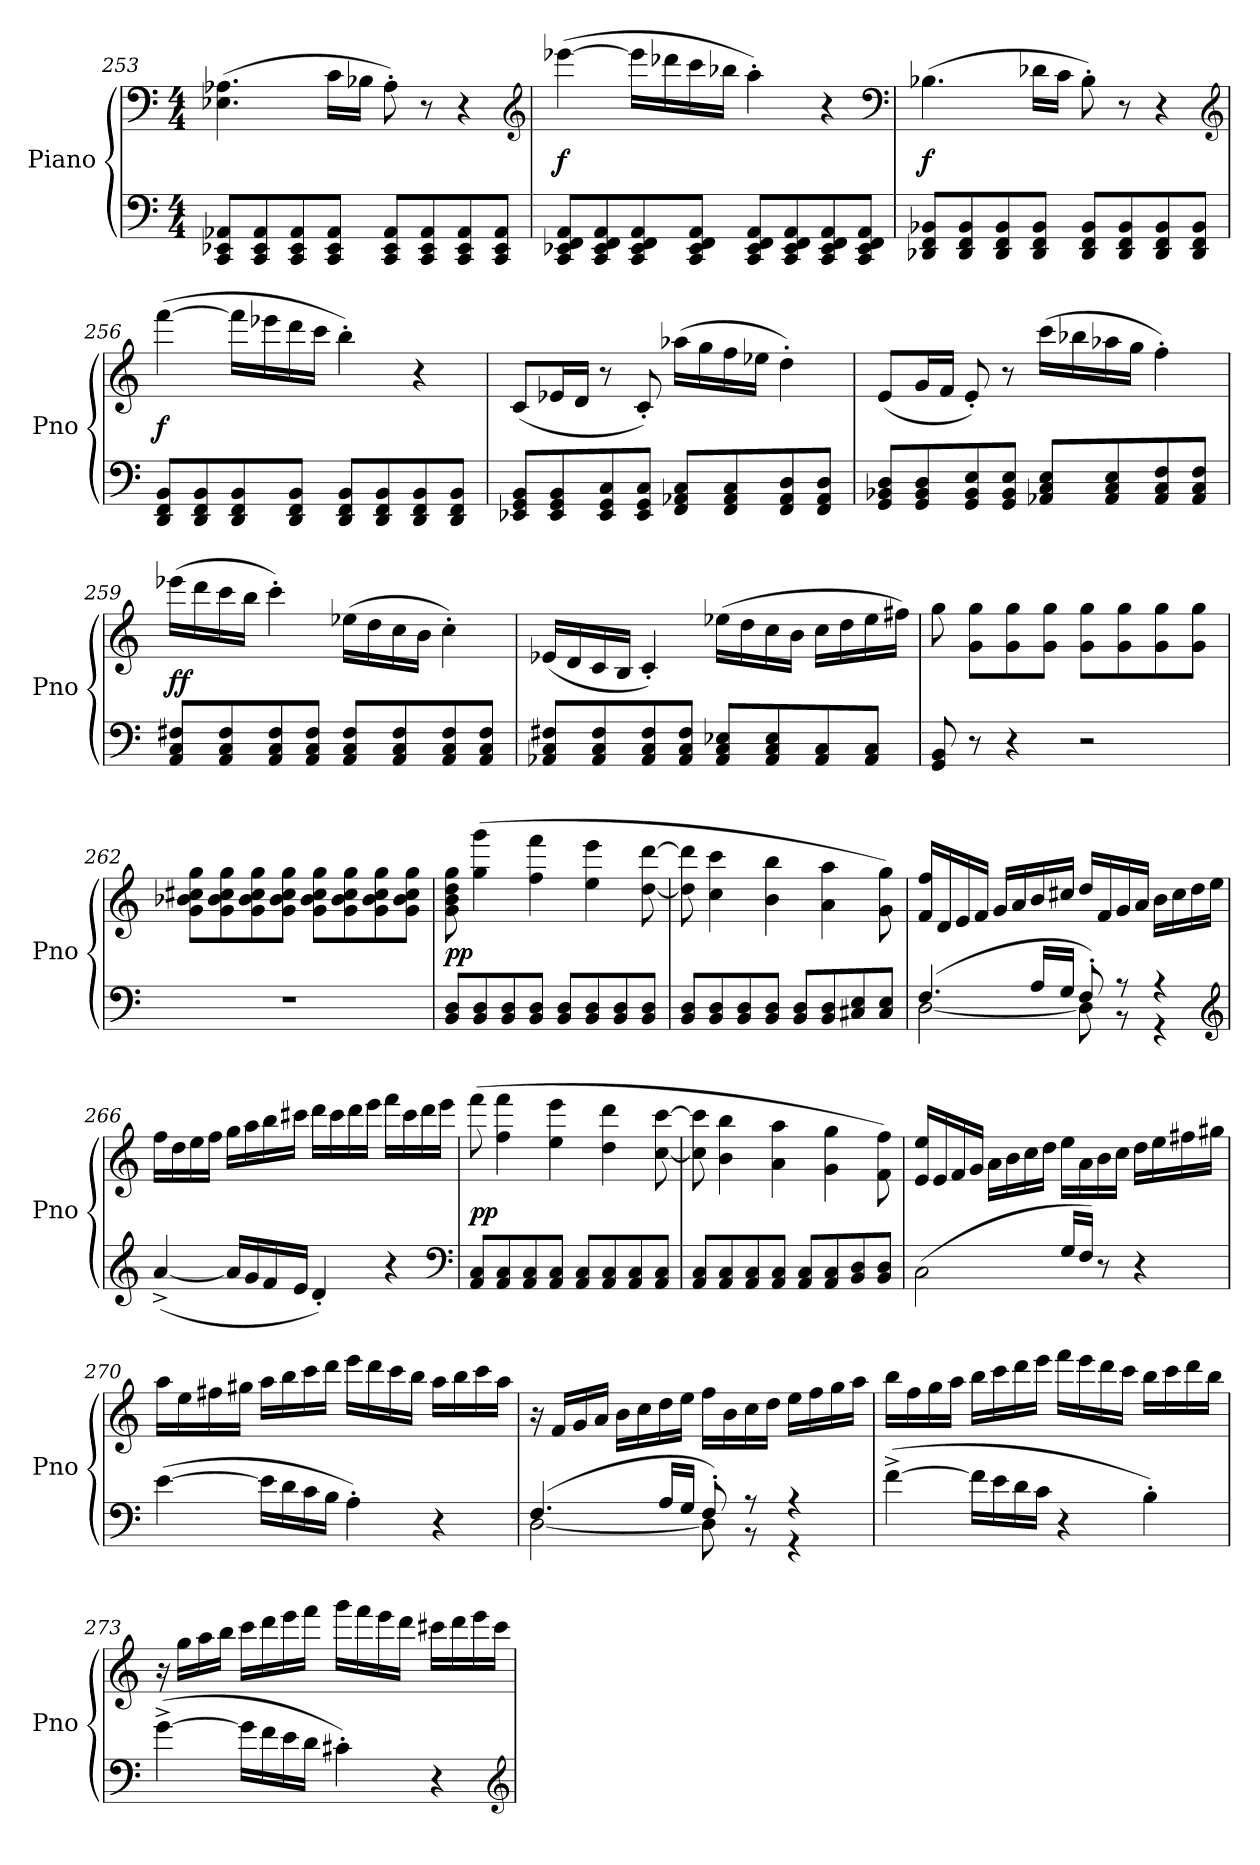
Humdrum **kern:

**kern	**kern	**dynam
*part1	*part1	*part1
*staff2	*staff1	*staff1/2
*I"Piano	*	*
*I'Pno	*	*
*clefF4	*clefF4	*
*k[]	*k[]	*
*C:	*C:	*
*M4/4	*M4/4	*
=253	=253	=253
8CC/ 8EE-X/ 8AA-X/L	(4.E-X\ 4.A-X\	.
8CC/ 8EE-/ 8AA-/	.	.
8CC/ 8EE-/ 8AA-/	.	.
8CC/ 8EE-/ 8AA-/J	16c\LL	.
.	16B-X\JJ	.
8CC/ 8EE-/ 8AA-/L	8A-'\)	.
8CC/ 8EE-/ 8AA-/	8r	.
8CC/ 8EE-/ 8AA-/	4r	.
8CC/ 8EE-/ 8AA-/J	.	.
*	*clefG2	*
=254	=254	=254
8CC/ 8EE-X/ 8FF/ 8AA/L	([4eee-X\	f
8CC/ 8EE-/ 8FF/ 8AA/	.	.
8CC/ 8EE-/ 8FF/ 8AA/	16eee-\LL]	.
.	16ddd-X\	.
8CC/ 8EE-/ 8FF/ 8AA/J	16ccc\	.
.	16bb-X\JJ	.
8CC/ 8EE-/ 8FF/ 8AA/L	4aa'\)	.
8CC/ 8EE-/ 8FF/ 8AA/	.	.
8CC/ 8EE-/ 8FF/ 8AA/	4r	.
8CC/ 8EE-/ 8FF/ 8AA/J	.	.
*	*clefF4	*
=255	=255	=255
8DD-X/ 8FF/ 8BB-X/L	(4.B-X\	f
8DD-/ 8FF/ 8BB-/	.	.
8DD-/ 8FF/ 8BB-/	.	.
8DD-/ 8FF/ 8BB-/J	16d-X\LL	.
.	16c\JJ	.
8DD-/ 8FF/ 8BB-/L	8B-'\)	.
8DD-/ 8FF/ 8BB-/	8r	.
8DD-/ 8FF/ 8BB-/	4r	.
8DD-/ 8FF/ 8BB-/J	.	.
*	*clefG2	*
=256	=256	=256
8DD/ 8FF/ 8BB/L	([4fff\	f
8DD/ 8FF/ 8BB/	.	.
8DD/ 8FF/ 8BB/	16fff\LL]	.
.	16eee-X\	.
8DD/ 8FF/ 8BB/J	16ddd\	.
.	16ccc\JJ	.
8DD/ 8FF/ 8BB/L	4bb'\)	.
8DD/ 8FF/ 8BB/	.	.
8DD/ 8FF/ 8BB/	4r	.
8DD/ 8FF/ 8BB/J	.	.
=257	=257	=257
8EE-X/ 8GG/ 8BB/L	(8c/L	.
8EE-/ 8GG/ 8BB/	16e-X/L	.
.	16d/JJ	.
8EE-/ 8GG/ 8C/	8r	.
8EE-/ 8GG/ 8C/J	8c'/)	.
8FF/ 8AA-X/ 8C/L	(16aa-X\LL	.
.	16gg\	.
8FF/ 8AA-/ 8C/	16ff\	.
.	16ee-X\JJ	.
8FF/ 8AA-/ 8D/	4dd'\)	.
8FF/ 8AA-/ 8D/J	.	.
=258	=258	=258
8GG/ 8BB-X/ 8D/L	(8e/L	.
8GG/ 8BB-/ 8D/	16g/L	.
.	16f/JJ	.
8GG/ 8BB-/ 8E/	8e'/)	.
8GG/ 8BB-/ 8E/J	8r	.
8AA-X/ 8C/ 8E/L	(16ccc\LL	.
.	16bb-X\	.
8AA-/ 8C/ 8E/	16aa-X\	.
.	16gg\JJ	.
8AA-/ 8C/ 8F/	4ff'\)	.
8AA-/ 8C/ 8F/J	.	.
=259	=259	=259
8AA/ 8C/ 8F#X/L	(16eee-X\LL	ff
.	16ddd\	.
8AA/ 8C/ 8F#/	16ccc\	.
.	16bb\JJ	.
8AA/ 8C/ 8F#/	4ccc'\)	.
8AA/ 8C/ 8F#/J	.	.
8AA/ 8C/ 8F#/L	(16ee-X\LL	.
.	16dd\	.
8AA/ 8C/ 8F#/	16cc\	.
.	16b\JJ	.
8AA/ 8C/ 8F#/	4cc'\)	.
8AA/ 8C/ 8F#/J	.	.
=260	=260	=260
8AA-X/ 8C/ 8F#X/L	(16e-X/LL	.
.	16d/	.
8AA-/ 8C/ 8F#/	16c/	.
.	16B/JJ	.
8AA-/ 8C/ 8F#/	4c'/)	.
8AA-/ 8C/ 8F#/J	.	.
8AA-/ 8C/ 8E-X/L	(16ee-X\LL	.
.	16dd\	.
8AA-/ 8C/ 8E-/	16cc\	.
.	16b\JJ	.
8AA-/ 8C/	16cc\LL	.
.	16dd\	.
8AA-/ 8C/J	16ee-\	.
.	16ff#X\JJ)	.
=261	=261	=261
8GG/ 8BB/	8gg\	.
8r	8g\ 8gg\L	.
4r	8g\ 8gg\	.
.	8g\ 8gg\J	.
2r	8g\ 8gg\L	.
.	8g\ 8gg\	.
.	8g\ 8gg\	.
.	8g\ 8gg\J	.
=262	=262	=262
1r	8g\ 8b-X\ 8cc#X\ 8gg\L	.
.	8g\ 8b-\ 8cc#\ 8gg\	.
.	8g\ 8b-\ 8cc#\ 8gg\	.
.	8g\ 8b-\ 8cc#\ 8gg\J	.
.	8g\ 8b-\ 8cc#\ 8gg\L	.
.	8g\ 8b-\ 8cc#\ 8gg\	.
.	8g\ 8b-\ 8cc#\ 8gg\	.
.	8g\ 8b-\ 8cc#\ 8gg\J	.
=263	=263	=263
8BB/ 8D/L	8g\ 8b\ 8dd\ 8gg\	pp
8BB/ 8D/	(4gg\ 4ggg\	.
8BB/ 8D/	.	.
8BB/ 8D/J	4ff\ 4fff\	.
8BB/ 8D/L	.	.
8BB/ 8D/	4ee\ 4eee\	.
8BB/ 8D/	.	.
8BB/ 8D/J	[8dd\ [8ddd\	.
=264	=264	=264
8BB/ 8D/L	8dd]\ 8ddd]\	.
8BB/ 8D/	4cc\ 4ccc\	.
8BB/ 8D/	.	.
8BB/ 8D/J	4b\ 4bb\	.
8BB/ 8D/L	.	.
8BB/ 8D/	4a\ 4aa\	.
8C#X/ 8E/	.	.
8C#/ 8E/J	8g\ 8gg\)	.
=265	=265	=265
*^	*	*
(4.F/	[2D\	16f/ 16ff/LL	.
.	.	16d/	.
.	.	16e/	.
.	.	16f/JJ	.
.	.	16g/LL	.
.	.	16a/	.
16A/LL	.	16b/	.
16G/JJ	.	16cc#X/JJ	.
8F'/)	8D\]	16dd/LL	.
.	.	16f/	.
8r	8r	16g/	.
.	.	16a/JJ	.
4r	4r	16b\LL	.
.	.	16cc#\	.
.	.	16dd\	.
.	.	16ee\JJ	.
*v	*v	*	*
*clefG2	*	*
=266	=266	=266
([4a^/	16ff\LL	.
.	16dd\	.
.	16ee\	.
.	16ff\JJ	.
16a/LL]	16gg\LL	.
16g/	16aa\	.
16f/	16bb\	.
16e/JJ	16ccc#X\JJ	.
4d'/)	16ddd\LL	.
.	16ccc#\	.
.	16ddd\	.
.	16eee\JJ	.
4r	16fff\LL	.
.	16ccc#\	.
.	16ddd\	.
.	16eee\JJ	.
*clefF4	*	*
=267	=267	=267
8AA/ 8C/L	(8fff\	pp
8AA/ 8C/	4ff\ 4fff\	.
8AA/ 8C/	.	.
8AA/ 8C/J	4ee\ 4eee\	.
8AA/ 8C/L	.	.
8AA/ 8C/	4dd\ 4ddd\	.
8AA/ 8C/	.	.
8AA/ 8C/J	[8cc\ [8ccc\	.
=268	=268	=268
8AA/ 8C/L	8cc]\ 8ccc]\	.
8AA/ 8C/	4b\ 4bb\	.
8AA/ 8C/	.	.
8AA/ 8C/J	4a\ 4aa\	.
8AA/ 8C/L	.	.
8AA/ 8C/	4g\ 4gg\	.
8BB/ 8D/	.	.
8BB/ 8D/J	8f\ 8ff\)	.
=269	=269	=269
(2C\	16e/ 16ee/LL	.
.	16e/	.
.	16f/	.
.	16g/JJ	.
.	16a\LL	.
.	16b\	.
.	16cc\	.
.	16dd\JJ	.
16G/LL	16ee\LL	.
16F/JJ)	16a\	.
8r	16b\	.
.	16cc\JJ	.
4r	16dd\LL	.
.	16ee\	.
.	16ff#X\	.
.	16gg#X\JJ	.
=270	=270	=270
([4e\	16aa\LL	.
.	16ee\	.
.	16ff#X\	.
.	16gg#X\JJ	.
16e\LL]	16aa\LL	.
16d\	16bb\	.
16c\	16ccc\	.
16B\JJ	16ddd\JJ	.
4A'\)	16eee\LL	.
.	16ddd\	.
.	16ccc\	.
.	16bb\JJ	.
4r	16aa\LL	.
.	16bb\	.
.	16ccc\	.
.	16aa\JJ	.
=271	=271	=271
*^	*	*
(4.F/	[2D\	16r	.
.	.	16f/LL	.
.	.	16g/	.
.	.	16a/JJ	.
.	.	16b\LL	.
.	.	16cc\	.
16A/LL	.	16dd\	.
16G/JJ	.	16ee\JJ	.
8F'/)	8D\]	16ff\LL	.
.	.	16b\	.
8r	8r	16cc\	.
.	.	16dd\JJ	.
4r	4r	16ee\LL	.
.	.	16ff\	.
.	.	16gg\	.
.	.	16aa\JJ	.
*v	*v	*	*
=272	=272	=272
([4f^\	16bb\LL	.
.	16ff\	.
.	16gg\	.
.	16aa\JJ	.
16f\LL]	16bb\LL	.
16e\	16ccc\	.
16d\	16ddd\	.
16c\JJ	16eee\JJ	.
4r	16fff\LL	.
.	16eee\	.
.	16ddd\	.
.	16ccc\JJ	.
4B'\)	16bb\LL	.
.	16ccc\	.
.	16ddd\	.
.	16bb\JJ	.
=273	=273	=273
([4g^\	16r	.
.	16gg\LL	.
.	16aa\	.
.	16bb\JJ	.
16g\LL]	16ccc\LL	.
16f\	16ddd\	.
16e\	16eee\	.
16d\JJ	16fff\JJ	.
4c#X'\)	16ggg\LL	.
.	16fff\	.
.	16eee\	.
.	16ddd\JJ	.
4r	16ccc#X\LL	.
.	16ddd\	.
.	16eee\	.
.	16ccc#\JJ	.
*clefG2	*	*
=	=	=
*-	*-	*-
